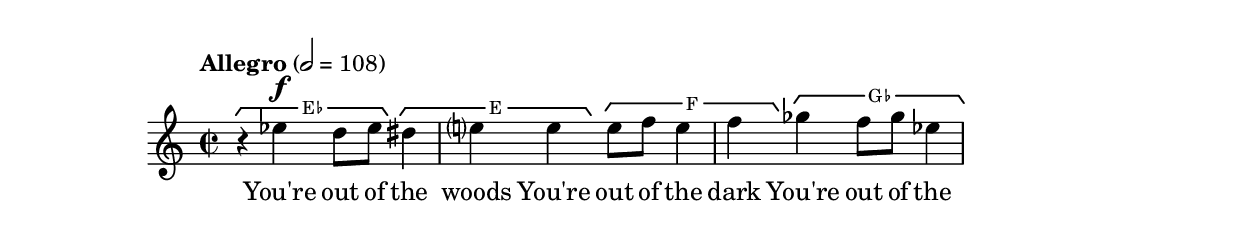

#(define-markup-command (smart-flat layout props text) (markup?)
  "nice looking flat"
  (interpret-markup layout props
    (markup #:normal-text #:concat (#:general-align Y UP text #:hspace 0.2 #:general-align Y UP #:smaller #:smaller #:smaller #:smaller #:flat))))
#(define (position-hack grob)
     (let* ((pos (ly:tuplet-bracket::calc-positions grob))
            (mx (max (car pos) (cdr pos))))
       (cons mx mx)))
\relative c'' {
<< {
  \time 2/2
  \tempo "Allegro" 2=108
  \override TupletBracket.direction = #UP
  \override TupletBracket.bracket-flare = #'(0.5 . 0.5)
  \override TupletBracket.positions = #position-hack
  \override TupletBracket.bracket-visibility = ##t
  \set tupletFullLength = ##t
  \override TupletNumber.text = \markup \smart-flat "E"
  \times 1/1 { s2. }
  \override TupletNumber.text = \markup \normal-text "E"
  \times 1/1 { s2. }
  \override TupletNumber.text = \markup \normal-text "F"
  \times 1/1 { s2. }
  \override TupletNumber.text = \markup \smart-flat "G"
  \times 1/1 { s2. }
}
{
 #(set-accidental-style 'modern-cautionary)
  r4 ees^\f d8 ees dis4 |
  e e %{f%} e8 f e4 |
  f %{ges%} ges f8 ges ees4 %{g%} |
  %d2. %{aes%} r4 |
  %%%
  %r4 aes' %{a%} gis8 a gis4 |
  %a4 %{bes%} bes a8 bes g4 %{ces%} |
  %ges2. %{c%} r4 |
  %r4 c, %{des%} ( des ) d | 
} >>
}
\addlyrics {
  You're out of the woods
  You're out of the dark
  You're out of the night
  Step in -- to the sun
  Step in -- to the light
}